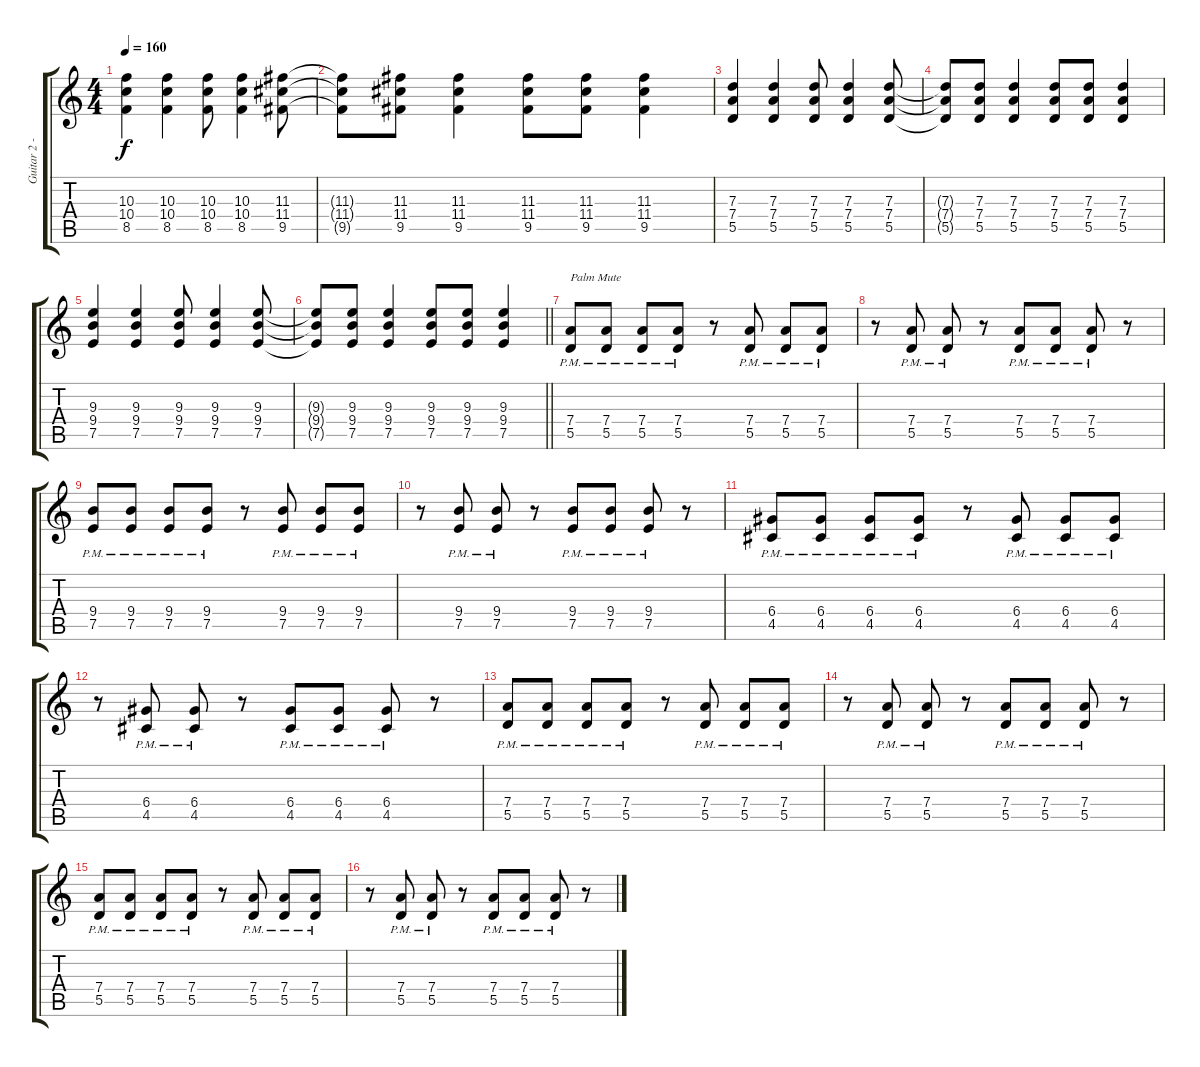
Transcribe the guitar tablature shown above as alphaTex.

\track ("Guitar 2 - Raka" "Guitar 2 -") {instrument overdrivenguitar}
\staff {score tabs}
\tuning (E4 B3 G3 D3 A2 E2) {hide}
\ts (4 4)
\tempo 160
\clef g2
\ks c
(10.3 10.4 8.5).4{dy f} (10.3 10.4 8.5).4 (10.3 10.4 8.5).8 (10.3 10.4 8.5).4 (11.3 11.4 9.5).8 |
(11.3{t} 11.4{t} 9.5{t}).8 (11.3 11.4 9.5).8 (11.3 11.4 9.5).4 (11.3 11.4 9.5).8 (11.3 11.4 9.5).8 (11.3 11.4 9.5).4 |
(7.3 7.4 5.5).4 (7.3 7.4 5.5).4 (7.3 7.4 5.5).8 (7.3 7.4 5.5).4 (7.3 7.4 5.5).8 |
(7.3{t} 7.4{t} 5.5{t}).8 (7.3 7.4 5.5).8 (7.3 7.4 5.5).4 (7.3 7.4 5.5).8 (7.3 7.4 5.5).8 (7.3 7.4 5.5).4 |
(9.3 9.4 7.5).4 (9.3 9.4 7.5).4 (9.3 9.4 7.5).8 (9.3 9.4 7.5).4 (9.3 9.4 7.5).8 |
\barLineRight lightlight
(9.3{t} 9.4{t} 7.5{t}).8 (9.3 9.4 7.5).8 (9.3 9.4 7.5).4 (9.3 9.4 7.5).8 (9.3 9.4 7.5).8 (9.3 9.4 7.5).4 |
(7.4{pm} 5.5{pm}).8{txt "Palm Mute"} (7.4{pm} 5.5{pm}).8 (7.4{pm} 5.5{pm}).8 (7.4{pm} 5.5{pm}).8 r.8 (7.4{pm} 5.5{pm}).8 (7.4{pm} 5.5{pm}).8 (7.4{pm} 5.5{pm}).8 |
r.8 (7.4{pm} 5.5{pm}).8 (7.4{pm} 5.5{pm}).8 r.8 (7.4{pm} 5.5{pm}).8 (7.4{pm} 5.5{pm}).8 (7.4{pm} 5.5{pm}).8 r.8 |
(9.4{pm} 7.5{pm}).8 (9.4{pm} 7.5{pm}).8 (9.4{pm} 7.5{pm}).8 (9.4{pm} 7.5{pm}).8 r.8 (9.4{pm} 7.5{pm}).8 (9.4{pm} 7.5{pm}).8 (9.4{pm} 7.5{pm}).8 |
r.8 (9.4{pm} 7.5).8 (9.4{pm} 7.5).8 r.8 (9.4{pm} 7.5{pm}).8 (9.4{pm} 7.5{pm}).8 (9.4{pm} 7.5{pm}).8 r.8 |
(6.4{pm} 4.5{pm}).8 (6.4{pm} 4.5{pm}).8 (6.4{pm} 4.5{pm}).8 (6.4{pm} 4.5{pm}).8 r.8 (6.4{pm} 4.5{pm}).8 (6.4{pm} 4.5{pm}).8 (6.4{pm} 4.5{pm}).8 |
r.8 (6.4{pm} 4.5{pm}).8 (6.4{pm} 4.5{pm}).8 r.8 (6.4{pm} 4.5{pm}).8 (6.4{pm} 4.5{pm}).8 (6.4{pm} 4.5{pm}).8 r.8 |
(7.4{pm} 5.5{pm}).8 (7.4{pm} 5.5{pm}).8 (7.4{pm} 5.5{pm}).8 (7.4{pm} 5.5{pm}).8 r.8 (7.4{pm} 5.5{pm}).8 (7.4{pm} 5.5{pm}).8 (7.4{pm} 5.5{pm}).8 |
r.8 (7.4{pm} 5.5{pm}).8 (7.4{pm} 5.5{pm}).8 r.8 (7.4{pm} 5.5{pm}).8 (7.4{pm} 5.5{pm}).8 (7.4{pm} 5.5{pm}).8 r.8 |
(7.4{pm} 5.5{pm}).8 (7.4{pm} 5.5{pm}).8 (7.4{pm} 5.5{pm}).8 (7.4{pm} 5.5{pm}).8 r.8 (7.4{pm} 5.5{pm}).8 (7.4{pm} 5.5{pm}).8 (7.4{pm} 5.5{pm}).8 |
r.8 (7.4{pm} 5.5{pm}).8 (7.4{pm} 5.5{pm}).8 r.8 (7.4{pm} 5.5{pm}).8 (7.4{pm} 5.5{pm}).8 (7.4{pm} 5.5{pm}).8 r.8
